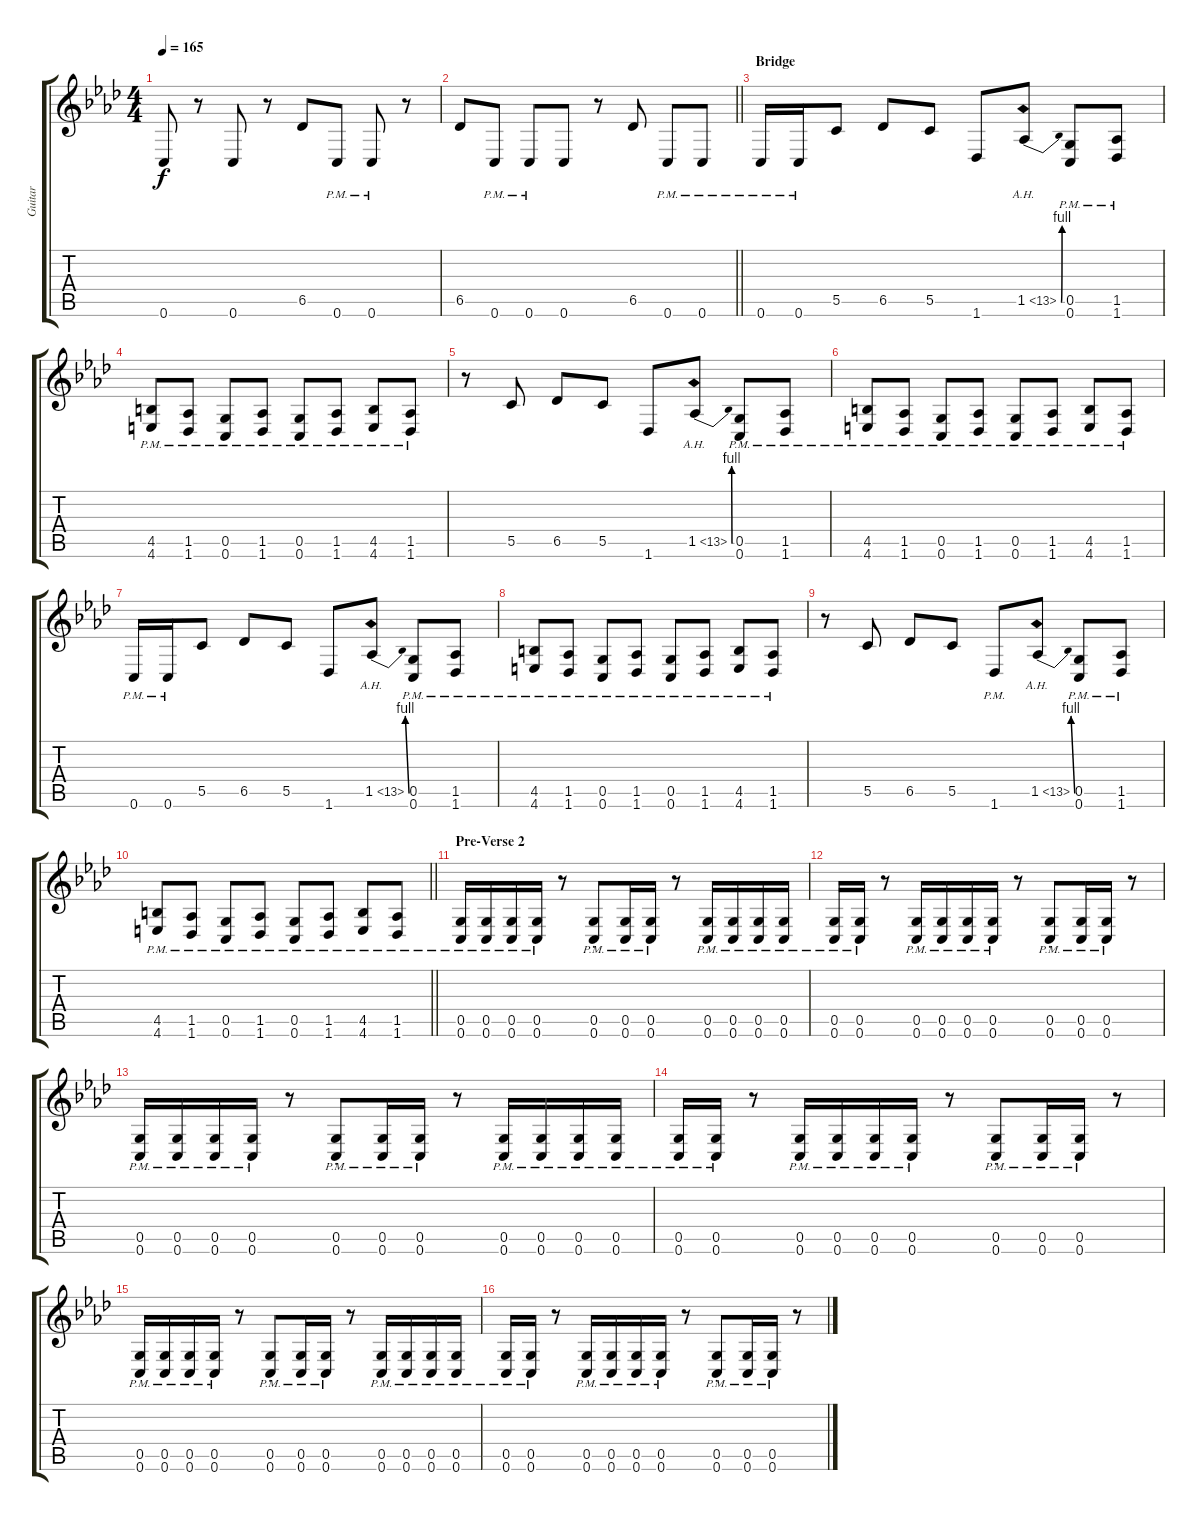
\track ("Guitar" "Guitar") {instrument distortionguitar}
\staff {score tabs}
\tuning (D4 A3 F3 C3 G2 C2) {hide}
\ts (4 4)
\tempo 165
\clef g2
\ks ab
0.6.8{dy f} r.8 0.6.8 r.8 6.5.8 0.6{pm}.8 0.6{pm}.8 r.8 |
\barLineRight lightlight
6.5.8 0.6{pm}.8 0.6{pm}.8 0.6.8 r.8 6.5.8 0.6{pm}.8 0.6{pm}.8 |
\section ("" "Bridge")
0.6{pm}.16 0.6{pm}.16 5.5.8 6.5.8 5.5.8 1.6.8 1.5{be (bend 0 0 60 4) ah 12}.8 (0.5{pm} 0.6).8 (1.5{pm} 1.6).8 |
(4.5{pm} 4.6).8 (1.5{pm} 1.6).8 (0.5{pm} 0.6).8 (1.5{pm} 1.6).8 (0.5{pm} 0.6).8 (1.5{pm} 1.6).8 (4.5{pm} 4.6).8 (1.5{pm} 1.6).8 |
r.8 5.5.8 6.5.8 5.5.8 1.6.8 1.5{be (bend 0 0 60 4) ah 12}.8 (0.5{pm} 0.6).8 (1.5{pm} 1.6).8 |
(4.5{pm} 4.6).8 (1.5{pm} 1.6).8 (0.5{pm} 0.6).8 (1.5{pm} 1.6).8 (0.5{pm} 0.6).8 (1.5{pm} 1.6).8 (4.5{pm} 4.6).8 (1.5{pm} 1.6).8 |
0.6{pm}.16 0.6{pm}.16 5.5.8 6.5.8 5.5.8 1.6.8 1.5{be (bend 0 0 60 4) ah 12}.8 (0.5{pm} 0.6).8 (1.5{pm} 1.6).8 |
(4.5{pm} 4.6).8 (1.5{pm} 1.6).8 (0.5{pm} 0.6).8 (1.5{pm} 1.6).8 (0.5{pm} 0.6).8 (1.5{pm} 1.6).8 (4.5{pm} 4.6).8 (1.5{pm} 1.6).8 |
r.8 5.5.8 6.5.8 5.5.8 1.6{pm}.8 1.5{be (bend 0 0 60 4) ah 12}.8 (0.5{pm} 0.6).8 (1.5{pm} 1.6).8 |
\barLineRight lightlight
(4.5{pm} 4.6).8 (1.5{pm} 1.6).8 (0.5{pm} 0.6).8 (1.5{pm} 1.6).8 (0.5{pm} 0.6).8 (1.5{pm} 1.6).8 (4.5{pm} 4.6).8 (1.5{pm} 1.6).8 |
\section ("" "Pre-Verse 2")
(0.5{pm} 0.6).16 (0.5{pm} 0.6).16 (0.5{pm} 0.6).16 (0.5{pm} 0.6).16 r.8 (0.5{pm st} 0.6{st}).8{beam merge} (0.5{pm} 0.6).16 (0.5{pm} 0.6).16 r.8 (0.5{pm} 0.6).16 (0.5{pm} 0.6).16 (0.5{pm} 0.6).16 (0.5{pm} 0.6).16 |
(0.5{pm} 0.6).16 (0.5{pm} 0.6).16 r.8 (0.5{pm} 0.6).16 (0.5{pm} 0.6).16 (0.5{pm} 0.6).16 (0.5{pm} 0.6).16 r.8 (0.5{pm st} 0.6{st}).8{beam merge} (0.5{pm} 0.6).16 (0.5{pm} 0.6).16 r.8 |
(0.5{pm} 0.6).16 (0.5{pm} 0.6).16 (0.5{pm} 0.6).16 (0.5{pm} 0.6).16 r.8 (0.5{pm st} 0.6{st}).8{beam merge} (0.5{pm} 0.6).16 (0.5{pm} 0.6).16 r.8 (0.5{pm} 0.6).16 (0.5{pm} 0.6).16 (0.5{pm} 0.6).16 (0.5{pm} 0.6).16 |
(0.5{pm} 0.6).16 (0.5{pm} 0.6).16 r.8 (0.5{pm} 0.6).16 (0.5{pm} 0.6).16 (0.5{pm} 0.6).16 (0.5{pm} 0.6).16 r.8 (0.5{pm st} 0.6{st}).8{beam merge} (0.5{pm} 0.6).16 (0.5{pm} 0.6).16 r.8 |
(0.5{pm} 0.6).16 (0.5{pm} 0.6).16 (0.5{pm} 0.6).16 (0.5{pm} 0.6).16 r.8 (0.5{pm st} 0.6{st}).8{beam merge} (0.5{pm} 0.6).16 (0.5{pm} 0.6).16 r.8 (0.5{pm} 0.6).16 (0.5{pm} 0.6).16 (0.5{pm} 0.6).16 (0.5{pm} 0.6).16 |
(0.5{pm} 0.6).16 (0.5{pm} 0.6).16 r.8 (0.5{pm} 0.6).16 (0.5{pm} 0.6).16 (0.5{pm} 0.6).16 (0.5{pm} 0.6).16 r.8 (0.5{pm st} 0.6{st}).8{beam merge} (0.5{pm} 0.6).16 (0.5{pm} 0.6).16 r.8
